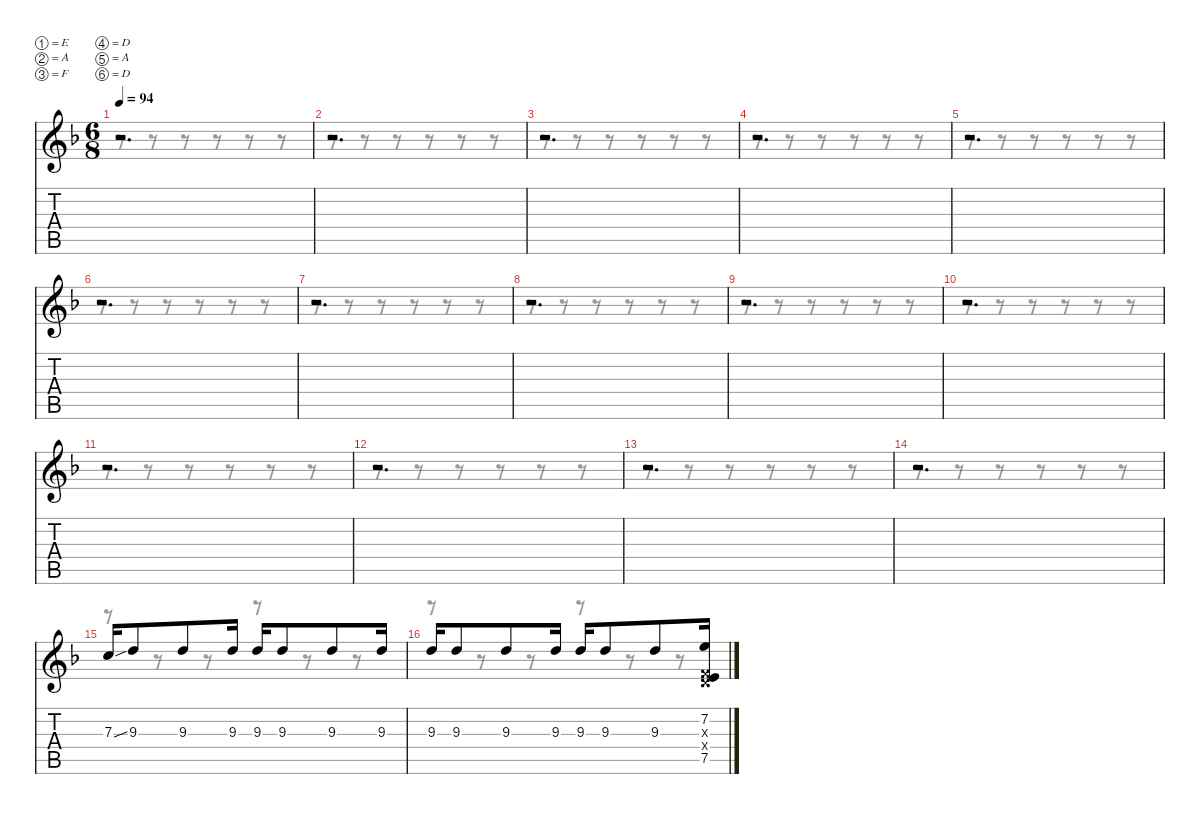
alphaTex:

\defaultSystemsLayout 4
\hideDynamics
\bracketExtendMode nobrackets
\singleTrackTrackNamePolicy hidden
\multiTrackTrackNamePolicy hidden
\otherSystemsTrackNameOrientation horizontal
\track ("Overdub" "dist.guit.") {instrument distortionguitar}
\staff {score tabs}
\tuning (E4 A3 F3 D3 A2 D2)
\voice
\ts (6 8)
\tempo 94
\clef g2
\ks dminor
r.2{d dy ff} |
r.2{d} |
r.2{d} |
r.2{d} |
r.2{d} |
r.2{d} |
r.2{d} |
r.2{d} |
r.2{d} |
r.2{d} |
r.2{d} |
r.2{d} |
r.2{d} |
r.2{d} |
7.3{ss acc forcenatural}.16{dy f} 9.3{acc forcenatural}.8{dy ff} 9.3{acc forcenatural}.8{dy f} 9.3{acc forcenatural}.16 9.3{acc forcenatural}.16 9.3{acc forcenatural}.8 9.3{acc forcenatural}.8 9.3{acc forcenatural}.16 |
9.3{acc forcenatural}.16 9.3{acc forcenatural}.8 9.3{acc forcenatural}.8 9.3{acc forcenatural}.16 9.3{acc forcenatural}.16 9.3{acc forcenatural}.8 9.3{acc forcenatural}.8 (7.2{acc forcenatural} 0.3{x acc forcenatural} 0.4{x acc forcenatural} 7.5{acc forcenatural}).16{dy mf}
\voice
\clef g2
\ottava regular
\simile none
\ks dminor
r.8{dy mf} r.8 r.8 r.8 r.8 r.8 |
r.8 r.8 r.8 r.8 r.8 r.8 |
r.8 r.8 r.8 r.8 r.8 r.8 |
r.8 r.8 r.8 r.8 r.8 r.8 |
r.8 r.8 r.8 r.8 r.8 r.8 |
r.8 r.8 r.8 r.8 r.8 r.8 |
r.8 r.8 r.8 r.8 r.8 r.8 |
r.8 r.8 r.8 r.8 r.8 r.8 |
r.8 r.8 r.8 r.8 r.8 r.8 |
r.8 r.8 r.8 r.8 r.8 r.8 |
r.8 r.8 r.8 r.8 r.8 r.8 |
r.8 r.8 r.8 r.8 r.8 r.8 |
r.8 r.8 r.8 r.8 r.8 r.8 |
r.8 r.8 r.8 r.8 r.8 r.8 |
r.8 r.8 r.8 r.8 r.8 r.8 |
r.8 r.8 r.8 r.8 r.8 r.8
